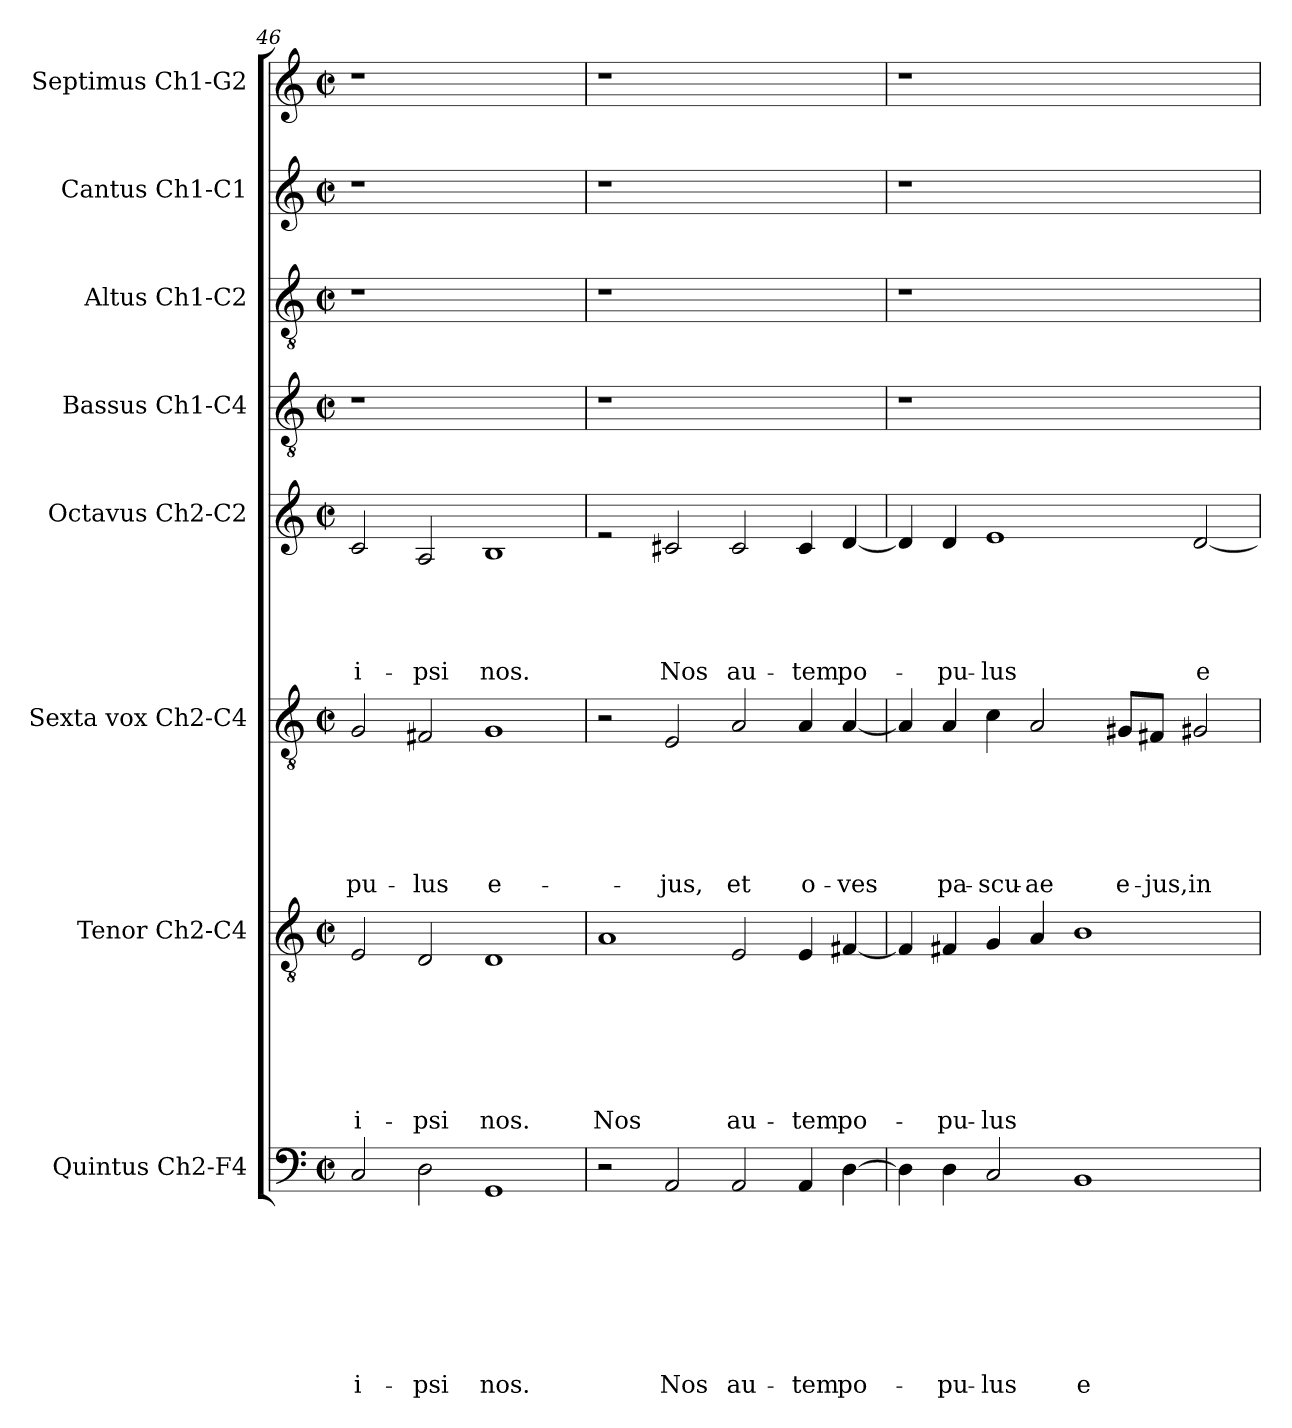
**kern	**text	**text	**text	**text	**text	**text	**text	**text	**kern	**text	**text	**text	**text	**text	**text	**text	**kern	**text	**text	**text	**text	**text	**text	**kern	**text	**text	**text	**text	**text	**kern	**kern	**kern	**kern
*part8	*part8	*part8	*part8	*part8	*part8	*part8	*part8	*part8	*part7	*part7	*part7	*part7	*part7	*part7	*part7	*part7	*part6	*part6	*part6	*part6	*part6	*part6	*part6	*part5	*part5	*part5	*part5	*part5	*part5	*part4	*part3	*part2	*part1
*staff8	*staff8	*staff8	*staff8	*staff8	*staff8	*staff8	*staff8	*staff8	*staff7	*staff7	*staff7	*staff7	*staff7	*staff7	*staff7	*staff7	*staff6	*staff6	*staff6	*staff6	*staff6	*staff6	*staff6	*staff5	*staff5	*staff5	*staff5	*staff5	*staff5	*staff4	*staff3	*staff2	*staff1
*I"Quintus Ch2-F4	*	*	*	*	*	*	*	*	*I"Tenor Ch2-C4	*	*	*	*	*	*	*	*I"Sexta vox  Ch2-C4	*	*	*	*	*	*	*I"Octavus Ch2-C2	*	*	*	*	*	*I"Bassus  Ch1-C4	*I"Altus Ch1-C2	*I"Cantus Ch1-C1	*I"Septimus Ch1-G2
*	*	*	*	*	*	*	*	*	*I'T	*	*	*	*	*	*	*	*	*	*	*	*	*	*	*	*	*	*	*	*	*I'B	*	*I'C	*
*clefF4	*	*	*	*	*	*	*	*	*clefGv2	*	*	*	*	*	*	*	*clefGv2	*	*	*	*	*	*	*clefG2	*	*	*	*	*	*clefGv2	*clefGv2	*clefG2	*clefG2
*k[]	*	*	*	*	*	*	*	*	*k[]	*	*	*	*	*	*	*	*k[]	*	*	*	*	*	*	*k[]	*	*	*	*	*	*k[]	*k[]	*k[]	*k[]
*C:	*	*	*	*	*	*	*	*	*C:	*	*	*	*	*	*	*	*C:	*	*	*	*	*	*	*C:	*	*	*	*	*	*C:	*C:	*C:	*C:
*M2/2	*	*	*	*	*	*	*	*	*M2/2	*	*	*	*	*	*	*	*M2/2	*	*	*	*	*	*	*M2/2	*	*	*	*	*	*M2/2	*M2/2	*M2/2	*M2/2
*met(c|)	*	*	*	*	*	*	*	*	*met(c|)	*	*	*	*	*	*	*	*met(c|)	*	*	*	*	*	*	*met(c|)	*	*	*	*	*	*met(c|)	*met(c|)	*met(c|)	*met(c|)
=46	=46	=46	=46	=46	=46	=46	=46	=46	=46	=46	=46	=46	=46	=46	=46	=46	=46	=46	=46	=46	=46	=46	=46	=46	=46	=46	=46	=46	=46	=46	=46	=46	=46
!	!	!	!	!	!	!	!	!LO:LY:b	!	!	!	!	!	!	!	!LO:LY:b	!	!	!	!	!	!	!LO:LY:b	!	!	!	!	!	!LO:LY:b	!	!	!	!
2C/	.	.	.	.	.	.	.	i-	2E/	.	.	.	.	.	.	i-	2G/	.	.	.	.	.	-pu-	2c/	.	.	.	.	i-	1r	1r	1r	1r
!	!	!	!	!	!	!	!	!LO:LY:b	!	!	!	!	!	!	!	!LO:LY:b	!	!	!	!	!	!	!LO:LY:b	!	!	!	!	!	!LO:LY:b	!	!	!	!
2D\	.	.	.	.	.	.	.	-psi	2D/	.	.	.	.	.	.	-psi	2F#X/	.	.	.	.	.	-lus	2A/	.	.	.	.	-psi	.	.	.	.
!	!	!	!	!	!	!	!	!LO:LY:b	!	!	!	!	!	!	!	!LO:LY:b	!	!	!	!	!	!	!LO:LY:b	!	!	!	!	!	!LO:LY:b	!	!	!	!
1GG	.	.	.	.	.	.	.	nos.	1D	.	.	.	.	.	.	nos.	1G	.	.	.	.	.	e-	1B	.	.	.	.	nos.	1ryy	1ryy	1ryy	1ryy
=47	=47	=47	=47	=47	=47	=47	=47	=47	=47	=47	=47	=47	=47	=47	=47	=47	=47	=47	=47	=47	=47	=47	=47	=47	=47	=47	=47	=47	=47	=47	=47	=47	=47
!	!	!	!	!	!	!	!	!	!	!	!	!	!	!	!	!LO:LY:b	!	!	!	!	!	!	!	!	!	!	!	!	!	!	!	!	!
2r	.	.	.	.	.	.	.	.	1A	.	.	.	.	.	.	Nos	2r	.	.	.	.	.	.	2re	.	.	.	.	.	1r	1r	1r	1r
!	!	!	!	!	!	!	!	!LO:LY:b	!	!	!	!	!	!	!	!	!	!	!	!	!	!	!LO:LY:b	!	!	!	!	!	!LO:LY:b	!	!	!	!
2AA/	.	.	.	.	.	.	.	Nos	.	.	.	.	.	.	.	.	2E/	.	.	.	.	.	-jus,	2c#X/	.	.	.	.	Nos	.	.	.	.
!	!	!	!	!	!	!	!	!LO:LY:b	!	!	!	!	!	!	!	!LO:LY:b	!	!	!	!	!	!	!LO:LY:b	!	!	!	!	!	!LO:LY:b	!	!	!	!
2AA/	.	.	.	.	.	.	.	au-	2E/	.	.	.	.	.	.	au-	2A/	.	.	.	.	.	et	2c#/	.	.	.	.	au-	1ryy	1ryy	1ryy	1ryy
!	!	!	!	!	!	!	!	!LO:LY:b	!	!	!	!	!	!	!	!LO:LY:b	!	!	!	!	!	!	!LO:LY:b	!	!	!	!	!	!LO:LY:b	!	!	!	!
4AA/	.	.	.	.	.	.	.	-tem	4E/	.	.	.	.	.	.	-tem	4A/	.	.	.	.	.	o-	4c#/	.	.	.	.	-tem	.	.	.	.
!	!	!	!	!	!	!	!	!LO:LY:b	!	!	!	!	!	!	!	!LO:LY:b	!	!	!	!	!	!	!LO:LY:b	!	!	!	!	!	!LO:LY:b	!	!	!	!
[4D\	.	.	.	.	.	.	.	po-	[4F#X/	.	.	.	.	.	.	po-	[4A/	.	.	.	.	.	-ves	[4d/	.	.	.	.	po-	.	.	.	.
=48	=48	=48	=48	=48	=48	=48	=48	=48	=48	=48	=48	=48	=48	=48	=48	=48	=48	=48	=48	=48	=48	=48	=48	=48	=48	=48	=48	=48	=48	=48	=48	=48	=48
4D\]	.	.	.	.	.	.	.	.	4F#/]	.	.	.	.	.	.	.	4A/]	.	.	.	.	.	.	4d/]	.	.	.	.	.	1r	1r	1r	1r
!	!	!	!	!	!	!	!	!LO:LY:b	!	!	!	!	!	!	!	!LO:LY:b	!	!	!	!	!	!	!LO:LY:b	!	!	!	!	!	!LO:LY:b	!	!	!	!
4D\	.	.	.	.	.	.	.	-pu-	4F#/	.	.	.	.	.	.	-pu-	4A/	.	.	.	.	.	pa-	4d/	.	.	.	.	-pu-	.	.	.	.
!	!	!	!	!	!	!	!	!LO:LY:b	!	!	!	!	!	!	!	!LO:LY:b	!	!	!	!	!	!	!LO:LY:b	!	!	!	!	!	!LO:LY:b	!	!	!	!
2C/	.	.	.	.	.	.	.	-lus	4G/	.	.	.	.	.	.	-lus	4c\	.	.	.	.	.	-scu-	1e	.	.	.	.	-lus	.	.	.	.
!	!	!	!	!	!	!	!	!	!	!	!	!	!	!	!	!	!	!	!	!	!	!	!LO:LY:b	!	!	!	!	!	!	!	!	!	!
.	.	.	.	.	.	.	.	.	4A/	.	.	.	.	.	.	.	2A/	.	.	.	.	.	-ae	.	.	.	.	.	.	.	.	.	.
!	!	!	!	!	!	!	!	!LO:LY:b	!	!	!	!	!	!	!	!	!	!	!	!	!	!	!	!	!	!	!	!	!	!	!	!	!
1BB	.	.	.	.	.	.	.	e-	1B	.	.	.	.	.	.	.	.	.	.	.	.	.	.	.	.	.	.	.	.	1ryy	1ryy	1ryy	1ryy
!	!	!	!	!	!	!	!	!	!	!	!	!	!	!	!	!	!	!	!	!	!	!	!LO:LY:b	!	!	!	!	!	!	!	!	!	!
.	.	.	.	.	.	.	.	.	.	.	.	.	.	.	.	.	8G#/L	.	.	.	.	.	e-	.	.	.	.	.	.	.	.	.	.
!	!	!	!	!	!	!	!	!	!	!	!	!	!	!	!	!	!	!	!	!	!	!	!LO:LY:b	!	!	!	!	!	!	!	!	!	!
.	.	.	.	.	.	.	.	.	.	.	.	.	.	.	.	.	8F#/J	.	.	.	.	.	-jus,	.	.	.	.	.	.	.	.	.	.
!	!	!	!	!	!	!	!	!	!	!	!	!	!	!	!	!	!	!	!	!	!	!	!LO:LY:b	!	!	!	!	!	!LO:LY:b	!	!	!	!
.	.	.	.	.	.	.	.	.	.	.	.	.	.	.	.	.	2G#X/	.	.	.	.	.	in-	[2d/	.	.	.	.	e-	.	.	.	.
=	=	=	=	=	=	=	=	=	=	=	=	=	=	=	=	=	=	=	=	=	=	=	=	=	=	=	=	=	=	=	=	=	=
*-	*-	*-	*-	*-	*-	*-	*-	*-	*-	*-	*-	*-	*-	*-	*-	*-	*-	*-	*-	*-	*-	*-	*-	*-	*-	*-	*-	*-	*-	*-	*-	*-	*-
